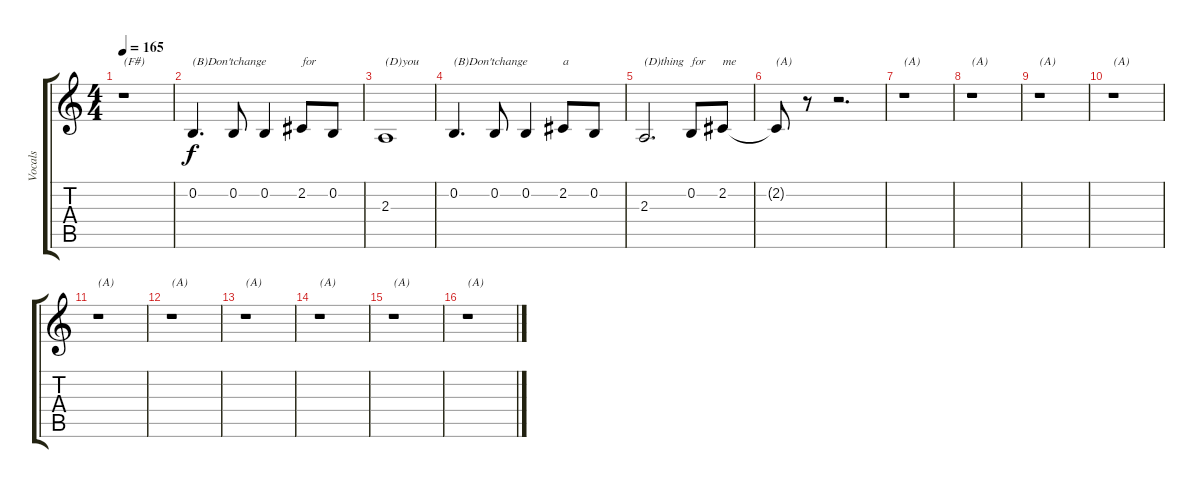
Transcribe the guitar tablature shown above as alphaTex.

\track ("Vocals" "Vocals") {instrument lead2sawtooth}
\staff {score tabs}
\tuning (E4 B3 G3 D3 A2 E2) {hide}
\ts (4 4)
\tempo 165
\clef g2
\ks c
r.1{txt "(F#)" dy f} |
0.2.4{d txt "(B)Don't"} 0.2.8{txt "change"} 0.2.4 2.2.8{txt "for"} 0.2.8 |
2.3.1{txt "(D)you"} |
0.2.4{d txt "(B)Don't"} 0.2.8{txt "change"} 0.2.4 2.2.8{txt "a"} 0.2.8 |
2.3.2{d txt "(D)thing"} 0.2.8{txt "for"} 2.2.8{txt "me"} |
2.2{t}.8{txt "(A)"} r.8 r.2{d} |
r.1{txt "(A)"} |
r.1{txt "(A)"} |
r.1{txt "(A)"} |
r.1{txt "(A)"} |
r.1{txt "(A)"} |
r.1{txt "(A)"} |
r.1{txt "(A)"} |
r.1{txt "(A)"} |
r.1{txt "(A)"} |
r.1{txt "(A)"}
